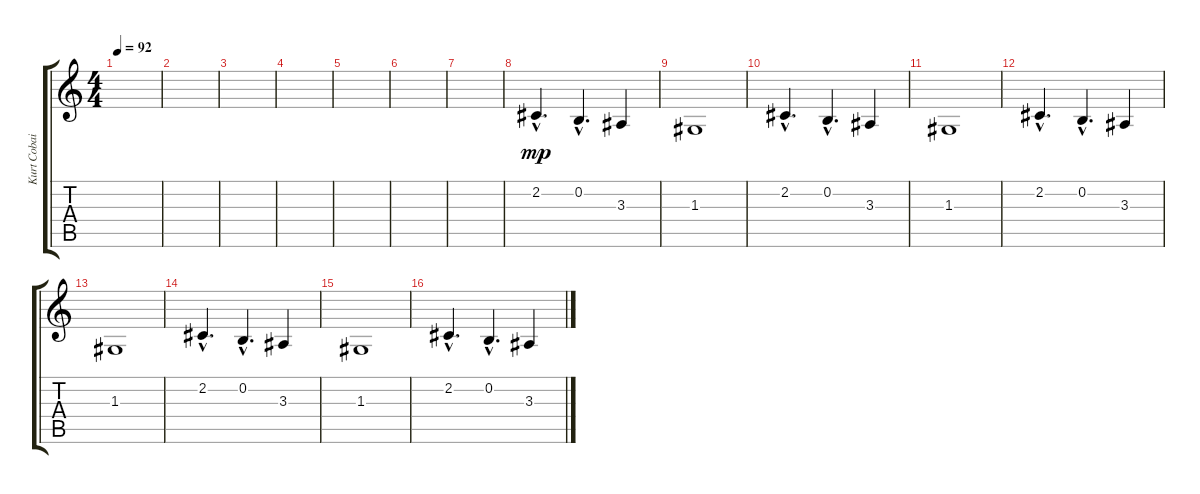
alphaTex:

\track ("Kurt Cobain - Voice I" "Kurt Cobai") {instrument clarinet}
\staff {score tabs}
\tuning (E4 B3 G3 D3 A2 E2) {hide}
\ts (4 4)
\tempo 92
\clef g2
\ks c
|
|
|
|
|
|
|
2.2{hac}.4{d dy mp} 0.2{hac}.4{d} 3.3.4 |
1.3.1 |
2.2{hac}.4{d} 0.2{hac}.4{d} 3.3.4 |
1.3.1 |
2.2{hac}.4{d} 0.2{hac}.4{d} 3.3.4 |
1.3.1 |
2.2{hac}.4{d} 0.2{hac}.4{d} 3.3.4 |
1.3.1 |
2.2{hac}.4{d} 0.2{hac}.4{d} 3.3.4
